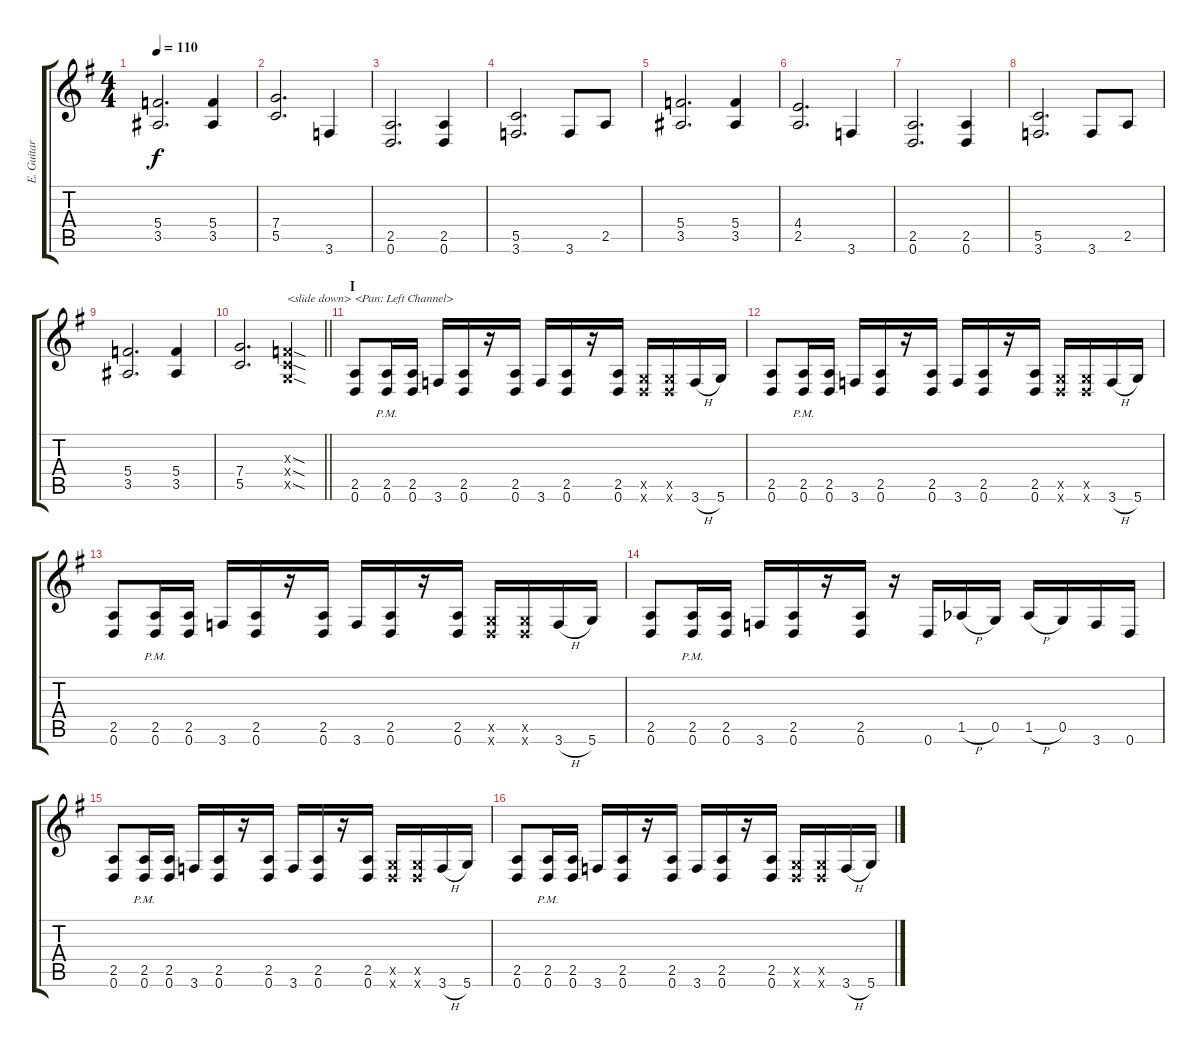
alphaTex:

\track ("E. Guitar II" "E. Guitar ") {instrument overdrivenguitar}
\staff {score tabs}
\tuning (D4 A3 F3 C3 G2 D2) {hide}
\ts (4 4)
\tempo 110
\clef g2
\ks g
(5.4 3.5).2{d dy f} (5.4 3.5).4 |
(7.4 5.5).2{d} 3.6.4 |
(2.5 0.6).2{d} (2.5 0.6).4 |
(5.5 3.6).2{d} 3.6.8 2.5.8 |
(5.4 3.5).2{d} (5.4 3.5).4 |
(4.4 2.5).2{d} 3.6.4 |
(2.5 0.6).2{d} (2.5 0.6).4 |
(5.5 3.6).2{d} 3.6.8 2.5.8 |
(5.4 3.5).2{d} (5.4 3.5).4 |
\barLineRight lightlight
(7.4 5.5).2{d} (0.3{sod x} 0.4{sod x} 0.5{sod x}).4{txt "<slide down>"} |
\section ("" "I")
(2.5 0.6).8{txt "<Pan: Left Channel>" balance 1} (2.5{pm} 0.6{pm}).16 (2.5 0.6).16 3.6.16 (2.5 0.6).16 r.16 (2.5 0.6).16 3.6.16 (2.5 0.6).16 r.16 (2.5 0.6).16 (0.5{x} 0.6{x}).16 (0.5{x} 0.6{x}).16 3.6{h}.16 5.6.16 |
(2.5 0.6).8 (2.5{pm} 0.6{pm}).16 (2.5 0.6).16 3.6.16 (2.5 0.6).16 r.16 (2.5 0.6).16 3.6.16 (2.5 0.6).16 r.16 (2.5 0.6).16 (0.5{x} 0.6{x}).16 (0.5{x} 0.6{x}).16 3.6{h}.16 5.6.16 |
(2.5 0.6).8 (2.5{pm} 0.6{pm}).16 (2.5 0.6).16 3.6.16 (2.5 0.6).16 r.16 (2.5 0.6).16 3.6.16 (2.5 0.6).16 r.16 (2.5 0.6).16 (0.5{x} 0.6{x}).16 (0.5{x} 0.6{x}).16 3.6{h}.16 5.6.16 |
(2.5 0.6).8 (2.5{pm} 0.6{pm}).16 (2.5 0.6).16 3.6.16 (2.5 0.6).16 r.16 (2.5 0.6).16 r.16 0.6.16 1.5{h acc b}.16 0.5.16 1.5{h acc b}.16 0.5.16 3.6.16 0.6.16 |
(2.5 0.6).8 (2.5{pm} 0.6{pm}).16 (2.5 0.6).16 3.6.16 (2.5 0.6).16 r.16 (2.5 0.6).16 3.6.16 (2.5 0.6).16 r.16 (2.5 0.6).16 (0.5{x} 0.6{x}).16 (0.5{x} 0.6{x}).16 3.6{h}.16 5.6.16 |
(2.5 0.6).8 (2.5{pm} 0.6{pm}).16 (2.5 0.6).16 3.6.16 (2.5 0.6).16 r.16 (2.5 0.6).16 3.6.16 (2.5 0.6).16 r.16 (2.5 0.6).16 (0.5{x} 0.6{x}).16 (0.5{x} 0.6{x}).16 3.6{h}.16 5.6.16
